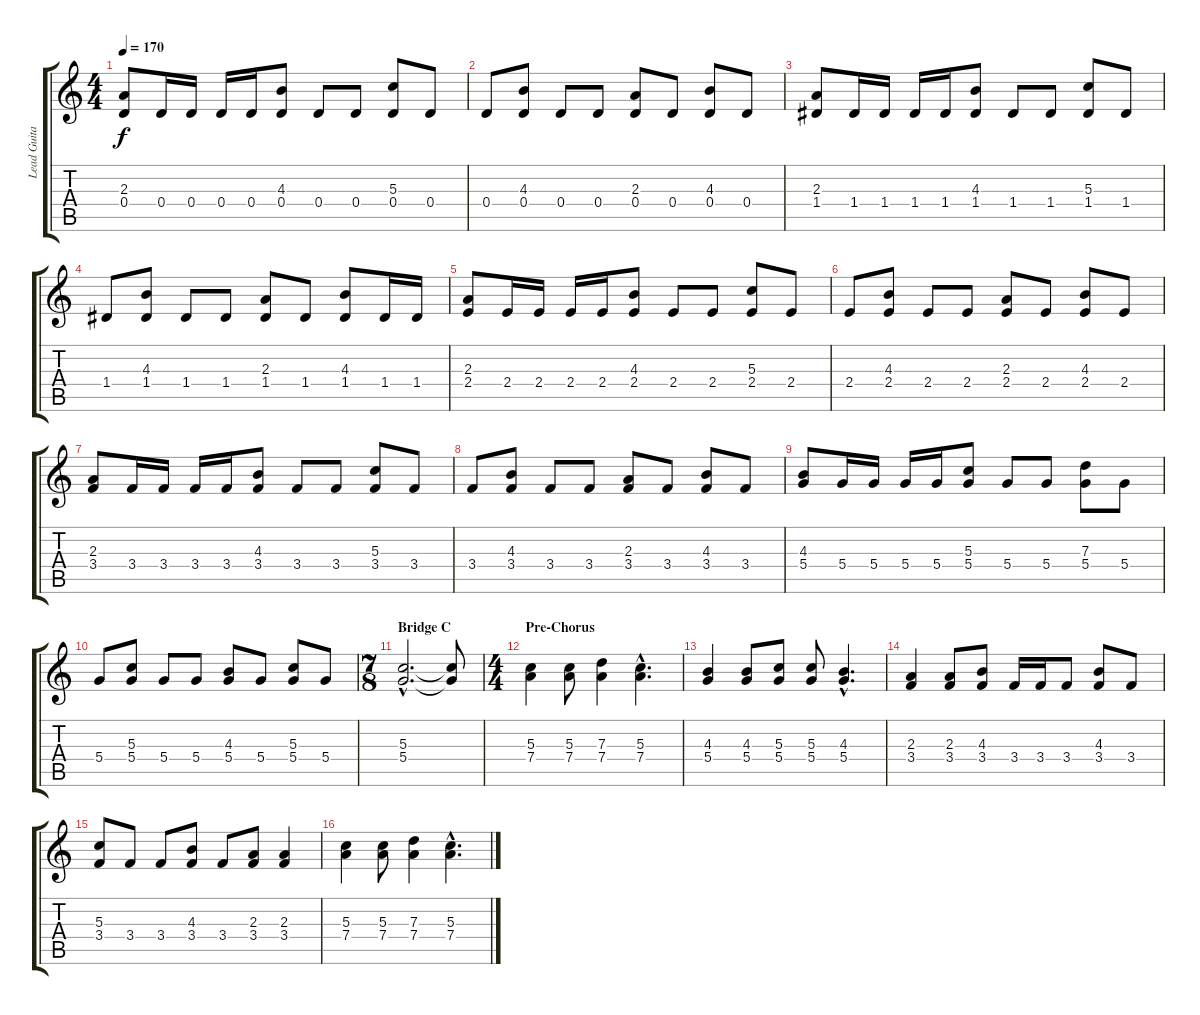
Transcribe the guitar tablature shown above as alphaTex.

\track ("Lead Guitar" "Lead Guita") {instrument acousticguitarnylon}
\staff {score tabs}
\tuning (E4 B3 G3 D3 A2 E2) {hide}
\ts (4 4)
\tempo 170
\clef g2
\ks c
(2.3 0.4).8{dy f} 0.4.16 0.4.16 0.4.16 0.4.16 (4.3 0.4).8 0.4.8 0.4.8 (5.3 0.4).8 0.4.8 |
0.4.8 (4.3 0.4).8 0.4.8 0.4.8 (2.3 0.4).8 0.4.8 (4.3 0.4).8 0.4.8 |
(2.3 1.4).8 1.4.16 1.4.16 1.4.16 1.4.16 (4.3 1.4).8 1.4.8 1.4.8 (5.3 1.4).8 1.4.8 |
1.4.8 (4.3 1.4).8 1.4.8 1.4.8 (2.3 1.4).8 1.4.8 (4.3 1.4).8 1.4.16 1.4.16 |
(2.3 2.4).8 2.4.16 2.4.16 2.4.16 2.4.16 (4.3 2.4).8 2.4.8 2.4.8 (5.3 2.4).8 2.4.8 |
2.4.8 (4.3 2.4).8 2.4.8 2.4.8 (2.3 2.4).8 2.4.8 (4.3 2.4).8 2.4.8 |
(2.3 3.4).8 3.4.16 3.4.16 3.4.16 3.4.16 (4.3 3.4).8 3.4.8 3.4.8 (5.3 3.4).8 3.4.8 |
3.4.8 (4.3 3.4).8 3.4.8 3.4.8 (2.3 3.4).8 3.4.8 (4.3 3.4).8 3.4.8 |
(4.3 5.4).8 5.4.16 5.4.16 5.4.16 5.4.16 (5.3 5.4).8 5.4.8 5.4.8 (7.3 5.4).8 5.4.8 |
5.4.8 (5.3 5.4).8 5.4.8 5.4.8 (4.3 5.4).8 5.4.8 (5.3 5.4).8 5.4.8 |
\ts (7 8)
\section ("" "Bridge C")
(5.3{hac} 5.4{hac}).2{d} (5.3{t} 5.4{t}).8 |
\ts (4 4)
\section ("" "Pre-Chorus")
(5.3 7.4).4 (5.3 7.4).8 (7.3 7.4).4 (5.3{hac} 7.4{hac}).4{d} |
(4.3 5.4).4 (4.3 5.4).8 (5.3 5.4).8 (5.3 5.4).8 (4.3{hac} 5.4{hac}).4{d} |
(2.3 3.4).4 (2.3 3.4).8 (4.3 3.4).8 3.4.16 3.4.16 3.4.8 (4.3 3.4).8 3.4.8 |
(5.3 3.4).8 3.4.8 3.4.8 (4.3 3.4).8 3.4.8 (2.3 3.4).8 (2.3 3.4).4 |
(5.3 7.4).4 (5.3 7.4).8 (7.3 7.4).4 (5.3{hac} 7.4{hac}).4{d}
